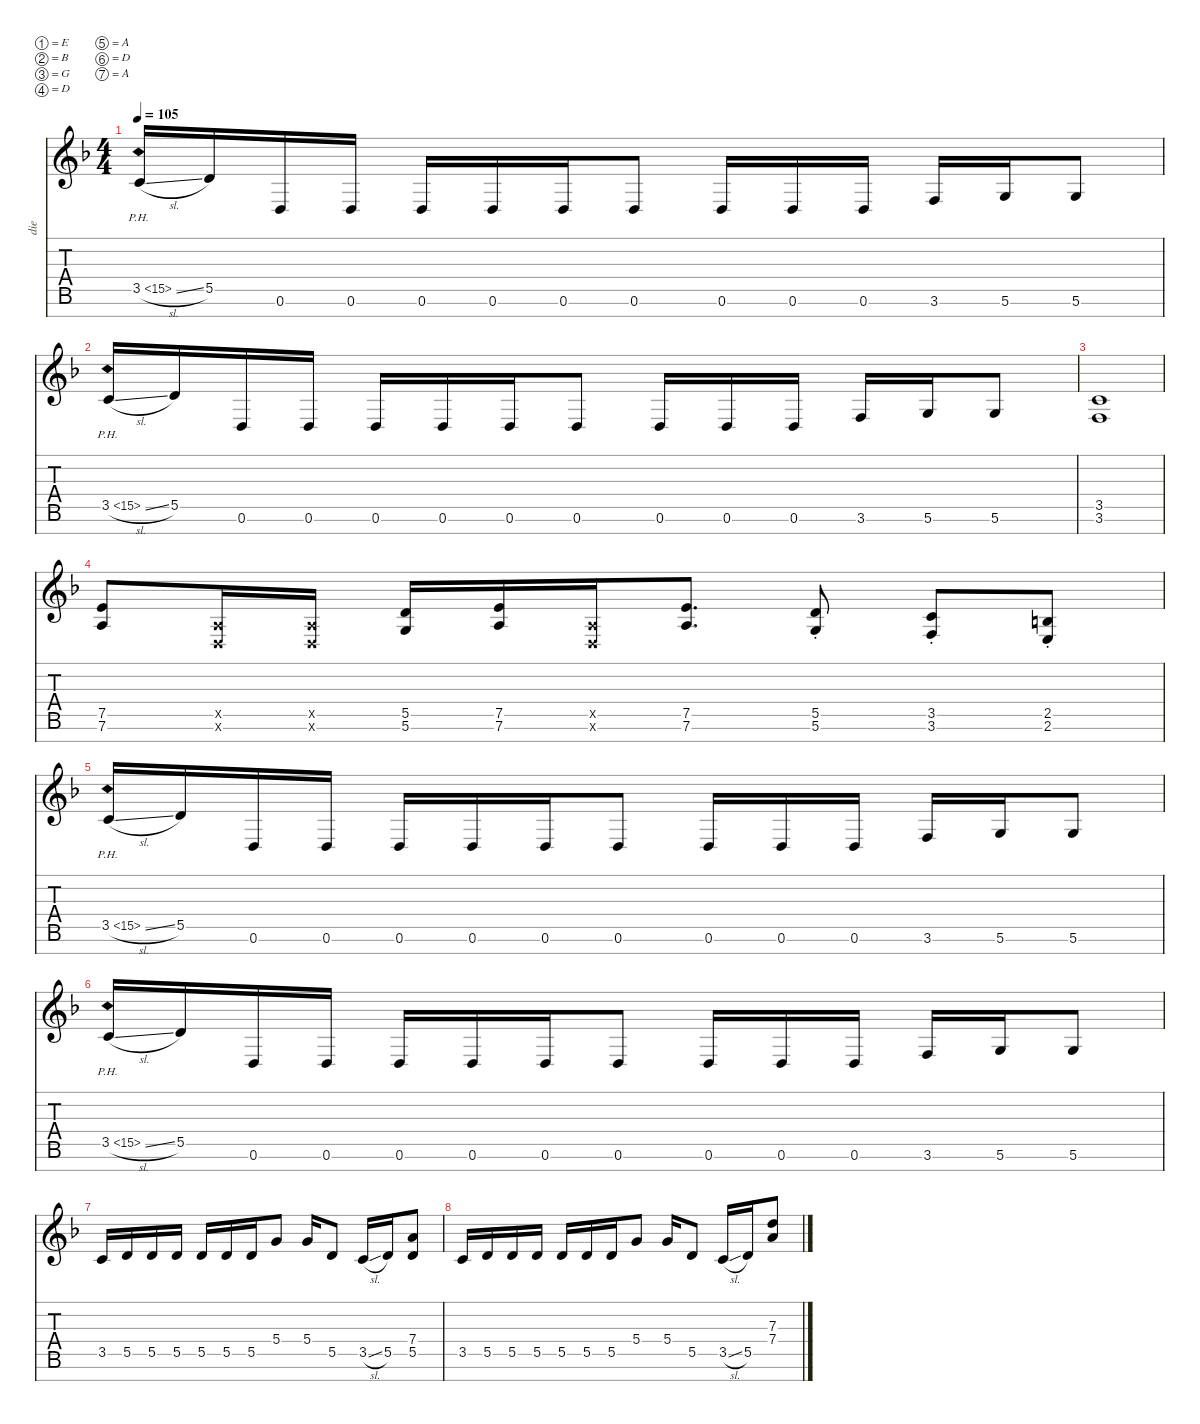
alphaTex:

\defaultSystemsLayout 4
\hideDynamics
\bracketExtendMode nobrackets
\otherSystemsTrackNameOrientation horizontal
\track ("Die" "die") {defaultSystemsLayout 4 instrument electricguitarjazz}
\staff {score tabs}
\tuning (E4 B3 G3 D3 A2 D2 A1)
\ts (4 4)
\tempo 105
\clef g2
\scale
1.18395
\ks dminor
3.5{ph 12 sl acc forcenatural}.16{dy fff beam Up} 5.5{acc forcenatural}.16{beam Up} 0.6{acc forcenatural}.16{beam Up} 0.6{acc forcenatural}.16{beam Up} 0.6{acc forcenatural}.16{beam Up} 0.6{acc forcenatural}.16{beam Up} 0.6{acc forcenatural}.16{beam Up} 0.6{acc forcenatural}.8{beam Up} 0.6{acc forcenatural}.16{beam Up} 0.6{acc forcenatural}.16{beam Up} 0.6{acc forcenatural}.16{beam Up} 3.6{acc forcenatural}.16{beam Up} 5.6{acc forcenatural}.16{beam Up} 5.6{acc forcenatural}.8{beam Up} |
\scale
0.938684 3.5{ph 12 sl acc forcenatural}.16{beam Up} 5.5{acc forcenatural}.16{beam Up} 0.6{acc forcenatural}.16{beam Up} 0.6{acc forcenatural}.16{beam Up} 0.6{acc forcenatural}.16{beam Up} 0.6{acc forcenatural}.16{beam Up} 0.6{acc forcenatural}.16{beam Up} 0.6{acc forcenatural}.8{beam Up} 0.6{acc forcenatural}.16{beam Up} 0.6{acc forcenatural}.16{beam Up} 0.6{acc forcenatural}.16{beam Up} 3.6{acc forcenatural}.16{beam Up} 5.6{acc forcenatural}.16{beam Up} 5.6{acc forcenatural}.8{beam Up} |
\scale
0.938684 (3.6{acc forcenatural} 3.5{acc forcenatural}).1{beam Up} |
\scale
0.938684 (7.6{acc forcenatural} 7.5{acc forcenatural}).8{beam Up} (0.6{x acc forcenatural} 0.5{x acc forcenatural}).16{beam Up} (0.6{x acc forcenatural} 0.5{x acc forcenatural}).16{beam Up} (5.6{acc forcenatural} 5.5{acc forcenatural}).16{beam Up} (7.6{acc forcenatural} 7.5{acc forcenatural}).16{beam Up} (0.6{x acc forcenatural} 0.5{x acc forcenatural}).16{beam Up} (7.6{acc forcenatural} 7.5{acc forcenatural}).8{d beam Up} (5.6{st acc forcenatural} 5.5{st acc forcenatural}).8{beam Up} (3.6{st acc forcenatural} 3.5{st acc forcenatural}).8{beam Up} (2.6{st acc forcenatural} 2.5{st acc forcenatural}).8{beam Up} |
\scale
1.18395 3.5{ph 12 sl acc forcenatural}.16{beam Up} 5.5{acc forcenatural}.16{beam Up} 0.6{acc forcenatural}.16{beam Up} 0.6{acc forcenatural}.16{beam Up} 0.6{acc forcenatural}.16{beam Up} 0.6{acc forcenatural}.16{beam Up} 0.6{acc forcenatural}.16{beam Up} 0.6{acc forcenatural}.8{beam Up} 0.6{acc forcenatural}.16{beam Up} 0.6{acc forcenatural}.16{beam Up} 0.6{acc forcenatural}.16{beam Up} 3.6{acc forcenatural}.16{beam Up} 5.6{acc forcenatural}.16{beam Up} 5.6{acc forcenatural}.8{beam Up} |
\scale
0.938684 3.5{ph 12 sl acc forcenatural}.16{beam Up} 5.5{acc forcenatural}.16{beam Up} 0.6{acc forcenatural}.16{beam Up} 0.6{acc forcenatural}.16{beam Up} 0.6{acc forcenatural}.16{beam Up} 0.6{acc forcenatural}.16{beam Up} 0.6{acc forcenatural}.16{beam Up} 0.6{acc forcenatural}.8{beam Up} 0.6{acc forcenatural}.16{beam Up} 0.6{acc forcenatural}.16{beam Up} 0.6{acc forcenatural}.16{beam Up} 3.6{acc forcenatural}.16{beam Up} 5.6{acc forcenatural}.16{beam Up} 5.6{acc forcenatural}.8{beam Up} |
\scale
0.938684 3.5{acc forcenatural}.16{beam Up} 5.5{acc forcenatural}.16{beam Up} 5.5{acc forcenatural}.16{beam Up} 5.5{acc forcenatural}.16{beam Up} 5.5{acc forcenatural}.16{beam Up} 5.5{acc forcenatural}.16{beam Up} 5.5{acc forcenatural}.16{beam Up} 5.4{acc forcenatural}.8{beam Up} 5.4{acc forcenatural}.16{beam Up} 5.5{acc forcenatural}.8{beam Up} 3.5{sl acc forcenatural}.16{beam Up} 5.5{acc forcenatural}.16{beam Up} (7.4{acc forcenatural} 5.5{acc forcenatural}).8{beam Up} |
\scale
0.938684 3.5{acc forcenatural}.16{beam Up} 5.5{acc forcenatural}.16{beam Up} 5.5{acc forcenatural}.16{beam Up} 5.5{acc forcenatural}.16{beam Up} 5.5{acc forcenatural}.16{beam Up} 5.5{acc forcenatural}.16{beam Up} 5.5{acc forcenatural}.16{beam Up} 5.4{acc forcenatural}.8{beam Up} 5.4{acc forcenatural}.16{beam Up} 5.5{acc forcenatural}.8{beam Up} 3.5{sl acc forcenatural}.16{beam Up} 5.5{acc forcenatural}.16{beam Up} (7.4{acc forcenatural} 7.3{acc forcenatural}).8{beam Up}
